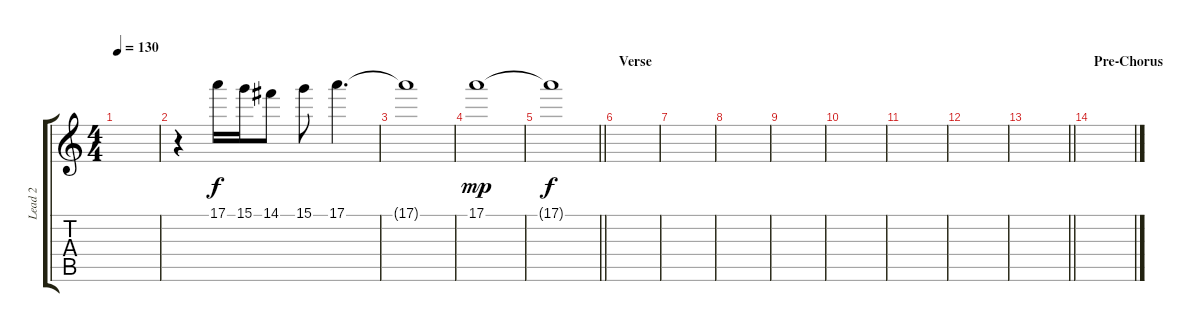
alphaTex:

\track ("Lead 2" "Lead 2") {instrument overdrivenguitar}
\staff {score tabs}
\tuning (E4 B3 G3 D3 A2 E2) {hide}
\ts (4 4)
\tempo 130
\clef g2
\ks c
|
r.4 17.1.16 15.1.16 14.1.8 15.1.8 17.1.4{d} |
17.1{t}.1 |
17.1.1{dy mp} |
\barLineRight lightlight
17.1{t}.1{dy f} |
\section ("" "Verse")
|
|
|
|
|
|
|
\barLineRight lightlight
|
\section ("" "Pre-Chorus")
